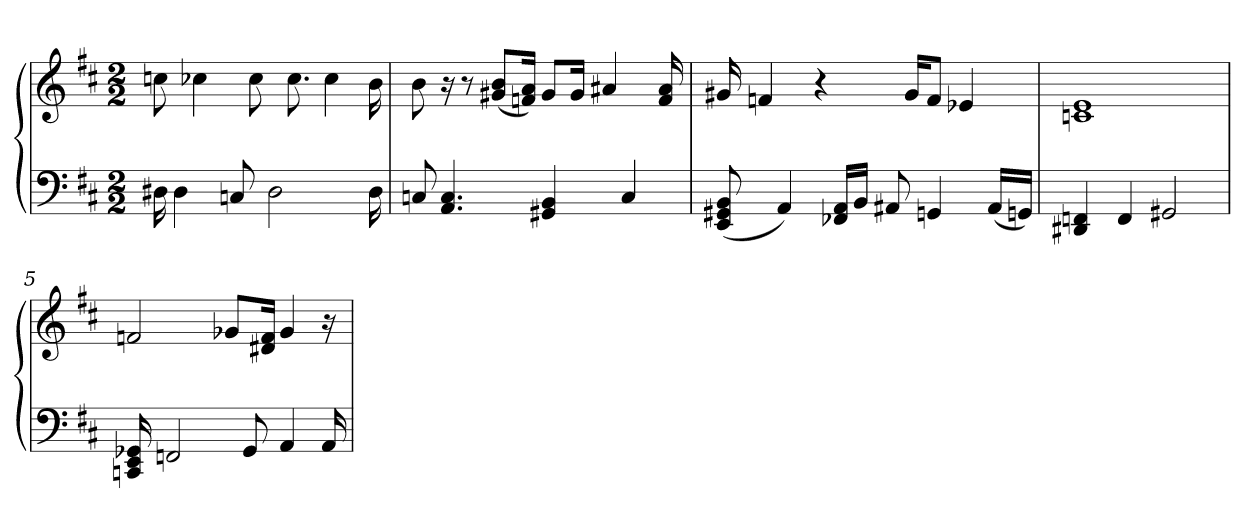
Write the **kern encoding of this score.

**kern	**kern
*part1	*part1
*staff2	*staff1
*clefF4	*clefG2
*k[f#c#]	*k[f#c#]
*M2/2	*M2/2
=1	=1
16D#X	8ccn
4D#	.
.	4cc-X
8Cn	.
.	8cc-
2D#	.
.	8.cc-
.	4cc-
16D#	16b
=2	=2
8Cn	8b
4.AA 4.C	16r
.	8r
.	(8g#X/ 8b/L
.	16fn/ 16a/Jk)
4GG#X 4BB	8g#/L
.	16g#/Jk
.	4a#X
4C	.
.	16f 16a#
=3	=3
(8EE 8GG#X 8BB	16g#X
.	4fn
4AA)	.
.	4r
16FF-X/ 16AA/LL	.
16BB/JJ	.
8AA#X	.
.	16g#/KL
4GGn	8f/J
.	4e-X
(16AA#/LL	.
16GGn/JJ)	.
=4	=4
4DD#X 4FFn	1cn 1e
4FF	.
2GG#X	.
=5	=5
16CCn 16EE 16GG-X	2fn
2FFn	.
.	8g-X/L
8GG-	.
.	16d#X/ 16f/Jk
4AA	4g-
16AA	16r
=	=
*-	*-
